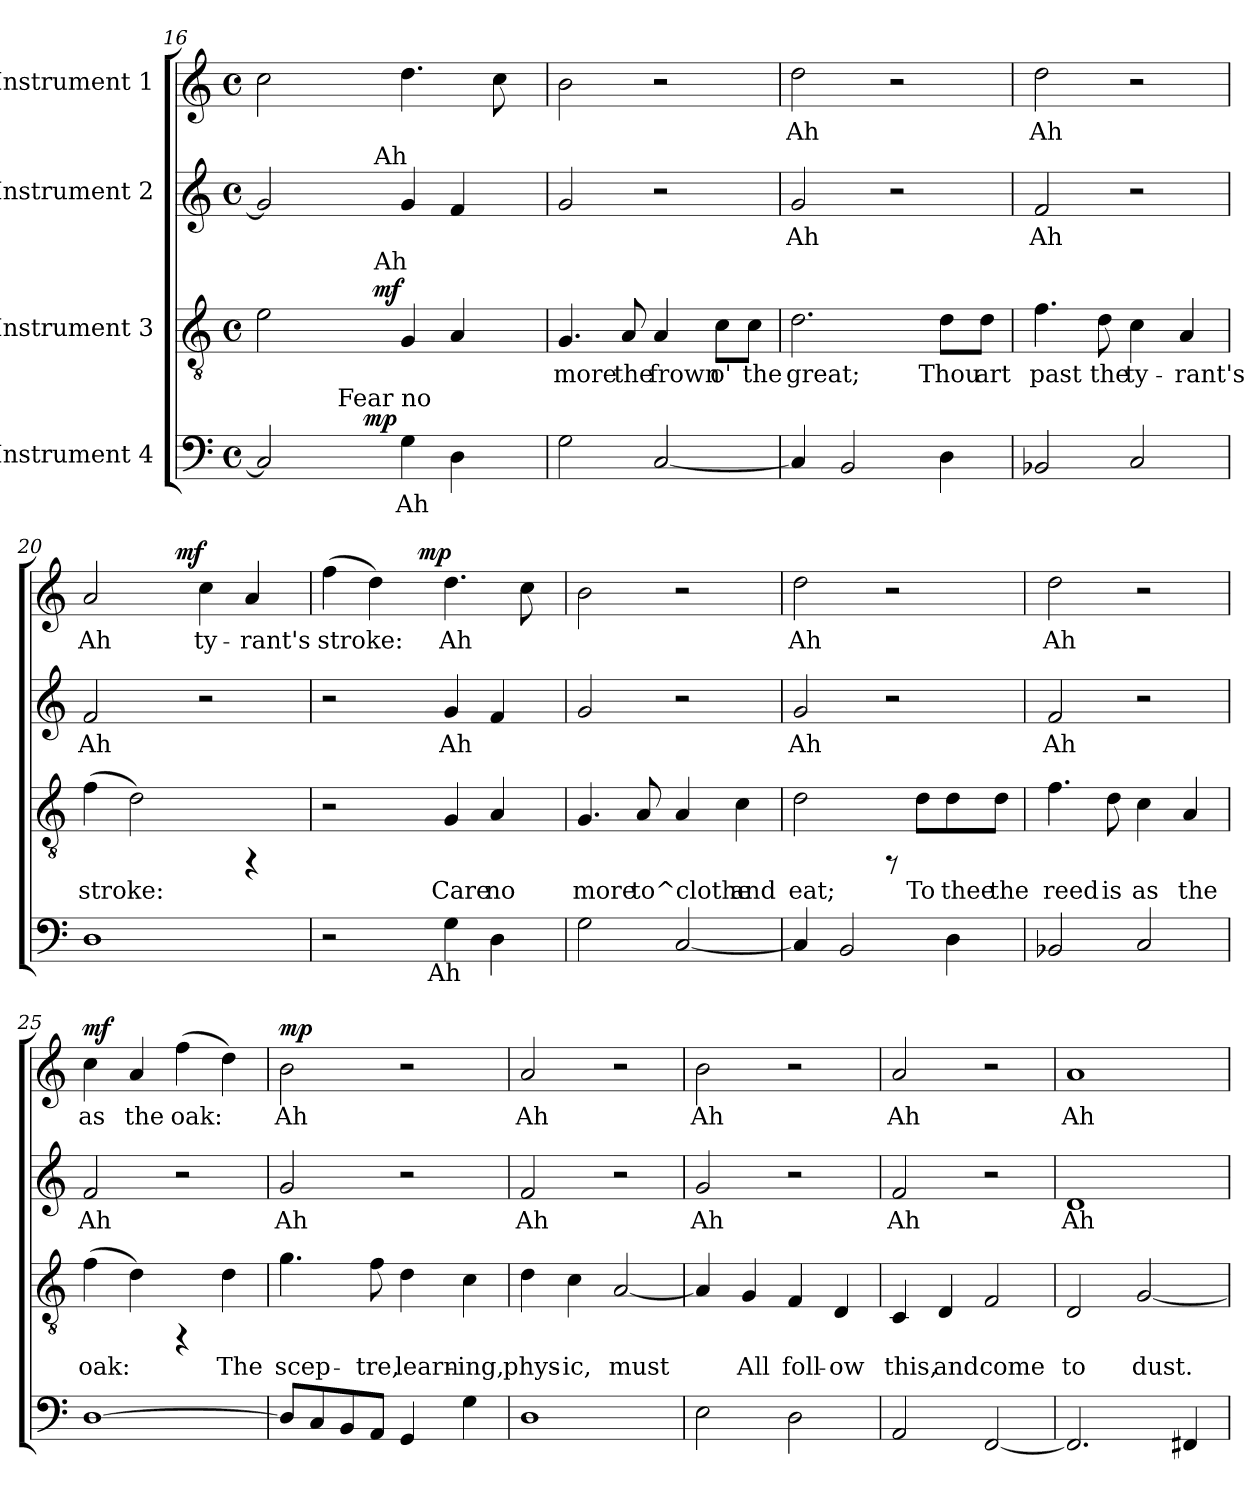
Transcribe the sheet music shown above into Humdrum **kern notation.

**kern	**text	**dynam	**kern	**text	**dynam	**kern	**text	**kern	**text	**dynam
*part4	*part4	*part4	*part3	*part3	*part3	*part2	*part2	*part1	*part1	*part1
*staff4	*staff4	*staff4	*staff3	*staff3	*staff3	*staff2	*staff2	*staff1	*staff1	*staff1
*I"Instrument 4	*	*	*I"Instrument 3	*	*	*I"Instrument 2	*	*I"Instrument 1	*	*
*clefF4	*	*	*clefGv2	*	*	*clefG2	*	*clefG2	*	*
*k[]	*	*	*k[]	*	*	*k[]	*	*k[]	*	*
*C:	*	*	*C:	*	*	*C:	*	*C:	*	*
*M4/4	*	*	*M4/4	*	*	*M4/4	*	*M4/4	*	*
*met(c)	*	*	*met(c)	*	*	*met(c)	*	*met(c)	*	*
=16	=16	=16	=16	=16	=16	=16	=16	=16	=16	=16
!	!LO:LY:b:cj	!	!	!LO:LY:b:cj	!	!	!LO:LY:b:cj	!	!LO:LY:b:cj	!
*^	*	*	*^	*	*	*^	*	*	*	*
*	*^	*	*	*	*	*	*	*	*	*	*	*	*
2C/]	4ryy	4ryy	.	.	2e\	4ryy	.	.	2g/]	4ryy	.	2cc\	.	.
.	8ryy	16ryy	.	.	.	8ryy	.	.	.	8ryy	.	.	.	.
.	.	64ryy	.	.	.	.	.	.	.	.	.	.	.	.
!	!	!LO:TX:a:t=Fear no	!	!	!	!	!	!	!	!	!	!	!	!
.	.	2ryy	.	.	.	.	.	.	.	.	.	.	.	.
.	64ryy	.	.	.	.	32ryy	.	.	.	32ryy	.	.	.	.
!	!	!	!	!LO:DY:a	!	!	!	!	!	!	!	!	!	!
.	2ryy	.	.	mp	.	.	.	.	.	.	.	.	.	.
!	!	!	!	!	!	!	!	!	!	!LO:TX:a:t=Ah	!	!	!	!
!	!	!	!	!	!	!LO:TX:a:t=Ah	!	!	!	!	!	!	!	!
!	!	!	!	!	!	!	!	!LO:DY:a	!	!	!	!	!	!
.	.	.	.	.	.	2ryy	.	mf	.	2ryy	.	.	.	.
!	!	!	!LO:LY:b:cj	!	!	!	!LO:LY:b:cj	!	!	!	!LO:LY:b:cj	!	!LO:LY:b:cj	!
4G\	.	.	Ah	.	4G/	.	.	.	4g/	.	.	4.dd\	.	.
!	!	!	!LO:LY:b:cj	!	!	!	!LO:LY:b:cj	!	!	!	!LO:LY:b:cj	!	!	!
4D\	.	.	.	.	4A/	.	.	.	4f/	.	.	.	.	.
.	.	8ryy	.	.	.	.	.	.	.	.	.	.	.	.
!	!	!	!	!	!	!	!	!	!	!	!	!	!LO:LY:b:cj	!
.	.	.	.	.	.	.	.	.	.	.	.	8cc\	.	.
.	16..ryy	.	.	.	.	.	.	.	.	.	.	.	.	.
.	.	.	.	.	.	16.ryy	.	.	.	16.ryy	.	.	.	.
.	.	32.ryy	.	.	.	.	.	.	.	.	.	.	.	.
!!LO:PB:g=z
=17	=17	=17	=17	=17	=17	=17	=17	=17	=17	=17	=17	=17	=17	=17
!	!	!	!LO:LY:b:cj	!	!	!	!LO:LY:b:cj	!	!	!	!LO:LY:b:cj	!	!LO:LY:b:cj	!
*v	*v	*v	*	*	*	*	*	*	*v	*v	*	*	*	*
*	*	*	*v	*v	*	*	*	*	*	*	*
2G\	.	.	4.G/	more	.	2g/	.	2b\	.	.
!	!	!	!	!LO:LY:b:cj	!	!	!	!	!	!
.	.	.	8A/	the	.	.	.	.	.	.
!	!LO:LY:b:cj	!	!	!LO:LY:b:cj	!	!	!	!	!	!
[<2C/	.	.	4A/	frown	.	2r	.	2r	.	.
!	!	!	!	!LO:LY:b:cj	!	!	!	!	!	!
.	.	.	8c\L	o'	.	.	.	.	.	.
!	!	!	!	!LO:LY:b:cj	!	!	!	!	!	!
.	.	.	8c\J	the	.	.	.	.	.	.
=18	=18	=18	=18	=18	=18	=18	=18	=18	=18	=18
!	!LO:LY:b:cj	!	!	!LO:LY:b:cj	!	!	!LO:LY:b:cj	!	!LO:LY:b:cj	!
4C/]	.	.	2.d\	great;	.	2g/	Ah	2dd\	Ah	.
!	!LO:LY:b:cj	!	!	!	!	!	!	!	!	!
2BB/	.	.	.	.	.	.	.	.	.	.
.	.	.	.	.	.	2r	.	2r	.	.
!	!LO:LY:b:cj	!	!	!LO:LY:b:cj	!	!	!	!	!	!
4D\	.	.	8d\L	Thou	.	.	.	.	.	.
!	!	!	!	!LO:LY:b:cj	!	!	!	!	!	!
.	.	.	8d\J	art	.	.	.	.	.	.
=19	=19	=19	=19	=19	=19	=19	=19	=19	=19	=19
!	!LO:LY:b:cj	!	!	!LO:LY:b:cj	!	!	!LO:LY:b:cj	!	!LO:LY:b:cj	!
2BB-X/	.	.	4.f\	past	.	2f/	Ah	2dd\	Ah	.
!	!	!	!	!LO:LY:b:cj	!	!	!	!	!	!
.	.	.	8d\	the	.	.	.	.	.	.
!	!LO:LY:b:cj	!	!	!LO:LY:b:cj	!	!	!	!	!	!
2C/	.	.	4c\	ty-	.	2r	.	2r	.	.
!	!	!	!	!LO:LY:b:cj	!	!	!	!	!	!
.	.	.	4A/	-rant's	.	.	.	.	.	.
=20	=20	=20	=20	=20	=20	=20	=20	=20	=20	=20
!	!LO:LY:b:cj	!	!	!LO:LY:b:cj	!	!	!LO:LY:b:cj	!	!LO:LY:b:cj	!
*	*	*	*	*	*	*	*	*^	*	*
1D	.	.	(>4f\	stroke:	.	2f/	Ah	2a/	4ryy	Ah	.
!	!	!	!	!LO:LY:b:cj	!	!	!	!	!	!	!
.	.	.	2d\)	.	.	.	.	.	8ryy	.	.
.	.	.	.	.	.	.	.	.	32.ryy	.	.
!	!	!	!	!	!	!	!	!	!	!	!LO:DY:a
.	.	.	.	.	.	.	.	.	2ryy	.	mf
!	!	!	!	!	!	!	!	!	!	!LO:LY:b:cj	!
.	.	.	.	.	.	2r	.	4cc\	.	ty-	.
!	!	!	!	!	!	!	!	!	!	!LO:LY:b:cj	!
.	.	.	4rFF	.	.	.	.	4a/	.	-rant's	.
.	.	.	.	.	.	.	.	.	16ryy	.	.
.	.	.	.	.	.	.	.	.	64ryy	.	.
=21	=21	=21	=21	=21	=21	=21	=21	=21	=21	=21	=21
!	!	!	!	!	!	!	!	!	!	!LO:LY:b:cj	!
*^	*	*	*	*	*	*	*	*	*	*	*
2r	4ryy	.	.	2r	.	.	2r	.	(>4ff\	4..ryy	stroke:	.
!	!	!	!	!	!	!	!	!	!	!	!LO:LY:b:cj	!
.	8ryy	.	.	.	.	.	.	.	4dd\)	.	.	.
.	16ryy	.	.	.	.	.	.	.	.	.	.	.
!	!	!	!	!	!	!	!	!	!	!	!	!LO:DY:a
.	64ryy	.	.	.	.	.	.	.	.	2ryy	.	mp
!	!LO:TX:b:t=Ah	!	!	!	!	!	!	!	!	!	!	!
.	2ryy	.	.	.	.	.	.	.	.	.	.	.
!	!	!LO:LY:b:cj	!	!	!LO:LY:b:cj	!	!	!LO:LY:b:cj	!	!	!LO:LY:b:cj	!
4G\	.	.	.	4G/	Care	.	4g/	Ah	4.dd\	.	Ah	.
!	!	!LO:LY:b:cj	!	!	!LO:LY:b:cj	!	!	!LO:LY:b:cj	!	!	!	!
4D\	.	.	.	4A/	no	.	4f/	.	.	.	.	.
!	!	!	!	!	!	!	!	!	!	!	!LO:LY:b:cj	!
.	.	.	.	.	.	.	.	.	8cc\	.	.	.
.	.	.	.	.	.	.	.	.	.	16ryy	.	.
.	32.ryy	.	.	.	.	.	.	.	.	.	.	.
!!LO:LB:g=z
=22	=22	=22	=22	=22	=22	=22	=22	=22	=22	=22	=22	=22
!	!	!LO:LY:b:cj	!	!	!LO:LY:b:cj	!	!	!LO:LY:b:cj	!	!	!LO:LY:b:cj	!
*v	*v	*	*	*	*	*	*	*	*v	*v	*	*
2G\	.	.	4.G/	more	.	2g/	.	2b\	.	.
!	!	!	!	!LO:LY:b:cj	!	!	!	!	!	!
.	.	.	8A/	to^clothe	.	.	.	.	.	.
!	!LO:LY:b:cj	!	!	!LO:LY:b:cj	!	!	!	!	!	!
[<2C/	.	.	4A/	.	.	2r	.	2r	.	.
!	!	!	!	!LO:LY:b:cj	!	!	!	!	!	!
.	.	.	4c\	and	.	.	.	.	.	.
=23	=23	=23	=23	=23	=23	=23	=23	=23	=23	=23
!	!LO:LY:b:cj	!	!	!LO:LY:b:cj	!	!	!LO:LY:b:cj	!	!LO:LY:b:cj	!
4C/]	.	.	2d\	eat;	.	2g/	Ah	2dd\	Ah	.
!	!LO:LY:b:cj	!	!	!	!	!	!	!	!	!
2BB/	.	.	.	.	.	.	.	.	.	.
.	.	.	8rFF	.	.	2r	.	2r	.	.
!	!	!	!	!LO:LY:b:cj	!	!	!	!	!	!
.	.	.	8d\L	To	.	.	.	.	.	.
!	!LO:LY:b:cj	!	!	!LO:LY:b:cj	!	!	!	!	!	!
4D\	.	.	8d\	thee	.	.	.	.	.	.
!	!	!	!	!LO:LY:b:cj	!	!	!	!	!	!
.	.	.	8d\J	the	.	.	.	.	.	.
=24	=24	=24	=24	=24	=24	=24	=24	=24	=24	=24
!	!LO:LY:b:cj	!	!	!LO:LY:b:cj	!	!	!LO:LY:b:cj	!	!LO:LY:b:cj	!
2BB-X/	.	.	4.f\	reed	.	2f/	Ah	2dd\	Ah	.
!	!	!	!	!LO:LY:b:cj	!	!	!	!	!	!
.	.	.	8d\	is	.	.	.	.	.	.
!	!LO:LY:b:cj	!	!	!LO:LY:b:cj	!	!	!	!	!	!
2C/	.	.	4c\	as	.	2r	.	2r	.	.
!	!	!	!	!LO:LY:b:cj	!	!	!	!	!	!
.	.	.	4A/	the	.	.	.	.	.	.
=25	=25	=25	=25	=25	=25	=25	=25	=25	=25	=25
!	!LO:LY:b:cj	!	!	!LO:LY:b:cj	!	!	!LO:LY:b:cj	!	!LO:LY:b:cj	!LO:DY:a
[<1D	.	.	(>4f\	oak:	.	2f/	Ah	4cc\	as	mf
!	!	!	!	!LO:LY:b:cj	!	!	!	!	!LO:LY:b:cj	!
.	.	.	4d\)	.	.	.	.	4a/	the	.
!	!	!	!	!	!	!	!	!	!LO:LY:b:cj	!
.	.	.	4rFF	.	.	2r	.	(>4ff\	oak:	.
!	!	!	!	!LO:LY:b:cj	!	!	!	!	!LO:LY:b:cj	!
.	.	.	4d\	The	.	.	.	4dd\)	.	.
=26	=26	=26	=26	=26	=26	=26	=26	=26	=26	=26
!	!LO:LY:b:cj	!	!	!LO:LY:b:cj	!	!	!LO:LY:b:cj	!	!LO:LY:b:cj	!LO:DY:a
8D/L]	.	.	4.g\	scep-	.	2g/	Ah	2b\	Ah	mp
!	!LO:LY:b:cj	!	!	!	!	!	!	!	!	!
8C/	.	.	.	.	.	.	.	.	.	.
!	!LO:LY:b:cj	!	!	!	!	!	!	!	!	!
8BB/	.	.	.	.	.	.	.	.	.	.
!	!LO:LY:b:cj	!	!	!LO:LY:b:cj	!	!	!	!	!	!
8AA/J	.	.	8f\	-tre,	.	.	.	.	.	.
!	!LO:LY:b:cj	!	!	!LO:LY:b:cj	!	!	!	!	!	!
4GG/	.	.	4d\	learn-	.	2r	.	2r	.	.
!	!LO:LY:b:cj	!	!	!LO:LY:b:cj	!	!	!	!	!	!
4G\	.	.	4c\	-ing,	.	.	.	.	.	.
!!LO:PB:g=z
=27	=27	=27	=27	=27	=27	=27	=27	=27	=27	=27
!	!LO:LY:b:cj	!	!	!LO:LY:b:cj	!	!	!LO:LY:b:cj	!	!LO:LY:b:cj	!
1D	.	.	4d\	phys-	.	2f/	Ah	2a/	Ah	.
!	!	!	!	!LO:LY:b:cj	!	!	!	!	!	!
.	.	.	4c\	-ic,	.	.	.	.	.	.
!	!	!	!	!LO:LY:b:cj	!	!	!	!	!	!
.	.	.	[<2A/	must	.	2r	.	2r	.	.
=28	=28	=28	=28	=28	=28	=28	=28	=28	=28	=28
!	!LO:LY:b:cj	!	!	!LO:LY:b:cj	!	!	!LO:LY:b:cj	!	!LO:LY:b:cj	!
2E\	.	.	4A/]	.	.	2g/	Ah	2b\	Ah	.
!	!	!	!	!LO:LY:b:cj	!	!	!	!	!	!
.	.	.	4G/	All	.	.	.	.	.	.
!	!LO:LY:b:cj	!	!	!LO:LY:b:cj	!	!	!	!	!	!
2D\	.	.	4F/	foll-	.	2r	.	2r	.	.
!	!	!	!	!LO:LY:b:cj	!	!	!	!	!	!
.	.	.	4D/	-ow	.	.	.	.	.	.
=29	=29	=29	=29	=29	=29	=29	=29	=29	=29	=29
!	!LO:LY:b:cj	!	!	!LO:LY:b:cj	!	!	!LO:LY:b:cj	!	!LO:LY:b:cj	!
2AA/	.	.	4C/	this,	.	2f/	Ah	2a/	Ah	.
!	!	!	!	!LO:LY:b:cj	!	!	!	!	!	!
.	.	.	4D/	and	.	.	.	.	.	.
!	!LO:LY:b:cj	!	!	!LO:LY:b:cj	!	!	!	!	!	!
[<2FF/	.	.	2F/	come	.	2r	.	2r	.	.
=30	=30	=30	=30	=30	=30	=30	=30	=30	=30	=30
!	!LO:LY:b:cj	!	!	!LO:LY:b:cj	!	!	!LO:LY:b:cj	!	!LO:LY:b:cj	!
2.FF/]	.	.	2D/	to	.	1d	Ah	1a	Ah	.
!	!	!	!	!LO:LY:b:cj	!	!	!	!	!	!
.	.	.	[<2G/	dust.	.	.	.	.	.	.
!	!LO:LY:b:cj	!	!	!	!	!	!	!	!	!
4FF#X/	.	.	.	.	.	.	.	.	.	.
=	=	=	=	=	=	=	=	=	=	=
*-	*-	*-	*-	*-	*-	*-	*-	*-	*-	*-
